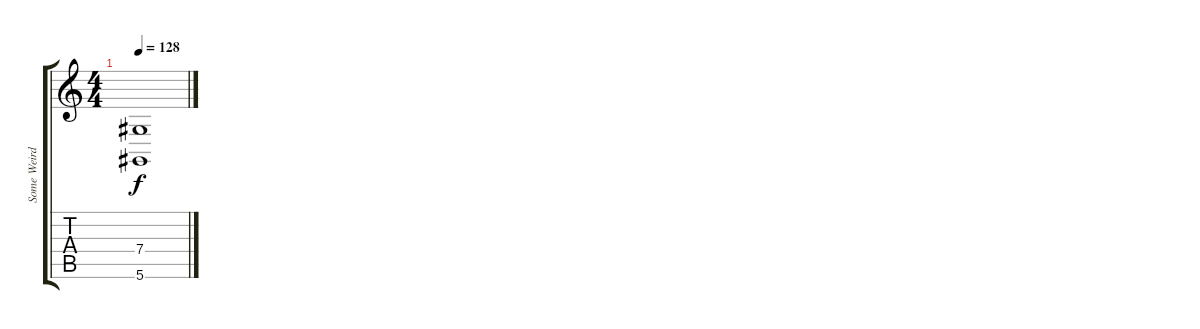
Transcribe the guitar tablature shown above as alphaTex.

\track ("Some Weird Guitar" "Some Weird") {instrument koto}
\staff {score tabs}
\tuning (Eb4 Bb3 Gb3 Db3 Ab2 Eb2) {hide}
\ts (4 4)
\tempo 128
\clef g2
\ks c
(7.4{t} 5.6{t}).1{dy f}
